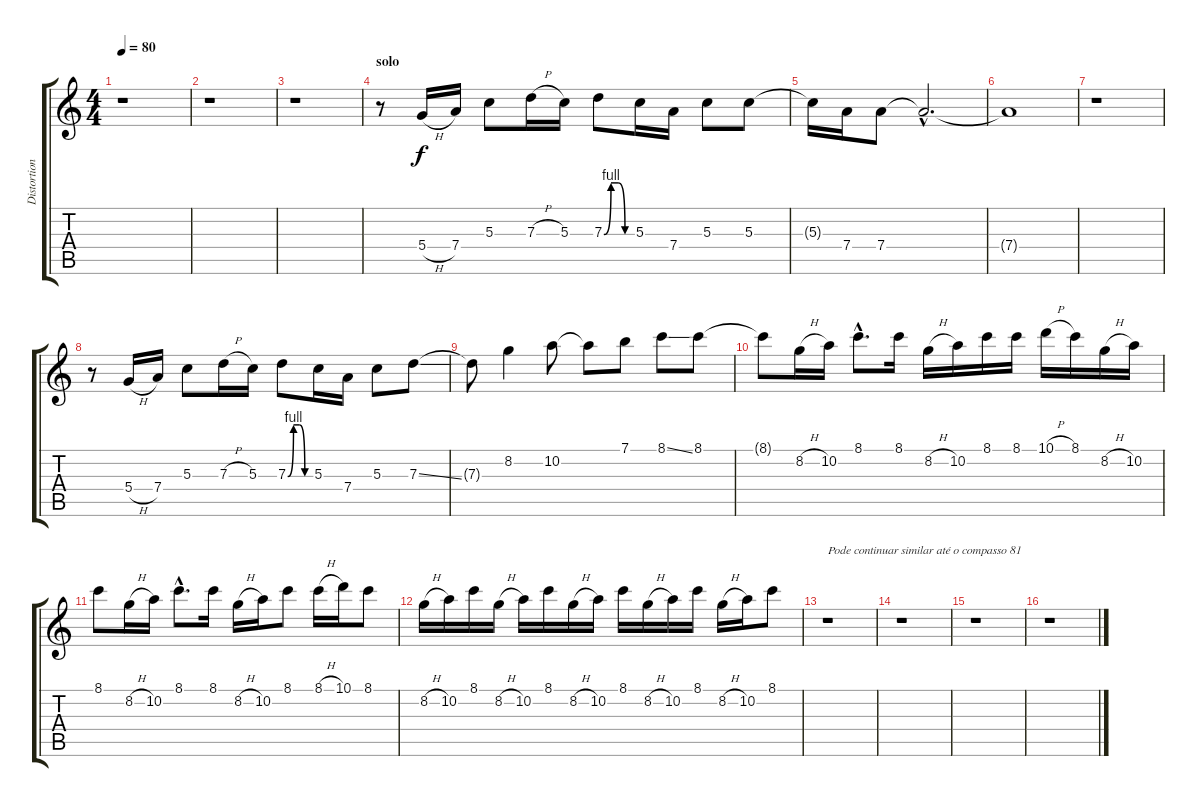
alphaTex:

\track ("Distortion Guitar" "Distortion") {instrument distortionguitar}
\staff {score tabs}
\tuning (E4 B3 G3 D3 A2 E2) {hide}
\ts (4 4)
\tempo 80
\clef g2
\ks c
r.1{dy f} |
r.1 |
r.1 |
\section ("" "solo")
r.8 5.4{h}.16 7.4.16 5.3.8 7.3{h}.16 5.3.16 7.3{be (custom 0 0 15 4 30 4 45 0 60 0)}.8 5.3.16 7.4.16 5.3.8 5.3.8 |
5.3{t}.16 7.4.16 7.4.8 7.4{hac t}.2{d} |
7.4{t}.1 |
r.1 |
r.8 5.4{h}.16 7.4.16 5.3.8 7.3{h}.16 5.3.16 7.3{be (custom 0 0 15 4 30 4 45 0 60 0)}.8 5.3.16 7.4.16 5.3.8 7.3{ss}.8 |
7.3{t}.8 8.2.4 10.2.8 10.2{t}.8 7.1.8 8.1{ss}.8 8.1.8 |
8.1{t}.8 8.2{h}.16 10.2.16 8.1{hac}.8{d} 8.1.16 8.2{h}.16 10.2.16 8.1.16 8.1.16 10.1{h}.16 8.1.16 8.2{h}.16 10.2.16 |
8.1.8 8.2{h}.16 10.2.16 8.1{hac}.8{d} 8.1.16 8.2{h}.16 10.2.16 8.1.8 8.1{h}.16 10.1.16 8.1.8 |
8.2{h}.16 10.2.16 8.1.16 8.2{h}.16 10.2.16 8.1.16 8.2{h}.16 10.2.16 8.1.16 8.2{h}.16 10.2.16 8.1.16 8.2{h}.16 10.2.16 8.1.8 |
r.1{txt "Pode continuar similar até o compasso 81"} |
r.1 |
r.1 |
r.1
